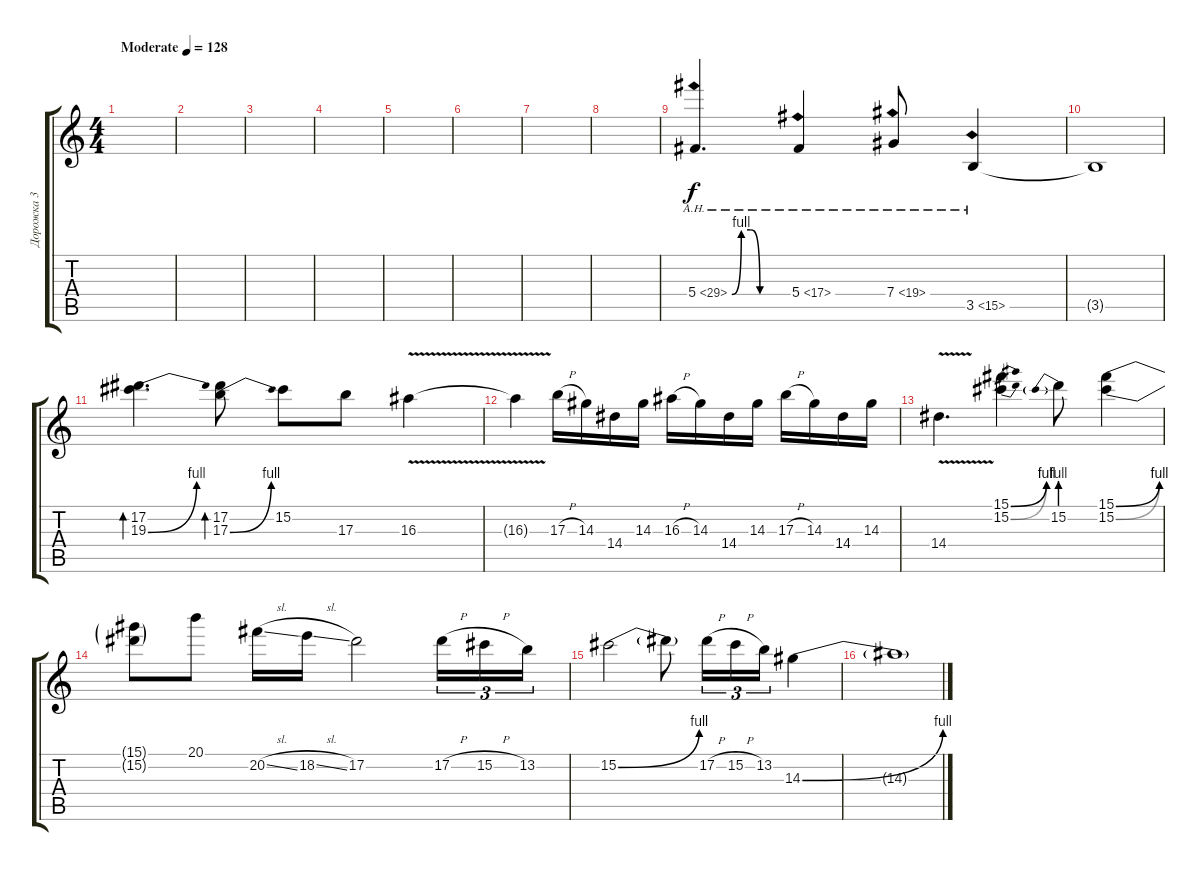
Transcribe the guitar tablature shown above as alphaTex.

\track ("Дорожка 3" "Дорожка 3") {instrument overdrivenguitar}
\staff {score tabs}
\tuning (Eb4 Bb3 Gb3 Db3 Ab2 Eb2) {hide}
\ts (4 4)
\tempo (128 "Moderate")
\clef g2
\ks c
|
|
|
|
|
|
|
|
5.4{be (custom 0 0 10 4 20 4 30 0 60 0) ah 24}.4{d} 5.4{ah 12}.4 7.4{ah 12}.8 3.5{ah 12}.4 |
3.5{t}.1 |
(17.2 19.3{be (bend 0 0 60 4)}).4{d bd 60} (17.2 17.3{be (bend 0 0 60 4)}).8{bd 60} 15.2.8 17.3.8 16.3{v}.4 |
16.3{t}.4 17.3{h}.16 14.3.16 14.4.16 14.3.16 16.3{h}.16 14.3.16 14.4.16 14.3.16 17.3{h}.16 14.3.16 14.4.16 14.3.16 |
14.4{v}.4{d} (15.1{be (bend 0 0 60 4)} 15.2{be (bend 0 0 60 4)}).4 15.2{be (prebend 0 4 60 4)}.8 (15.1{be (bend 0 0 60 4)} 15.2{be (bend 0 0 60 4)}).4 |
(15.1{t} 15.2{t}).8 20.1.8 20.2{sl}.16 18.2{sl}.16 17.2.2 17.2{h}.16{tu (3 2)} 15.2{h}.16{tu (3 2)} 13.2.16{tu (3 2)} |
15.2{be (bend 0 0 60 4)}.2 15.2{t}.8 17.2{h}.16{tu (3 2)} 15.2{h}.16{tu (3 2)} 13.2.16{tu (3 2)} 14.3{be (bend 0 0 60 4)}.4 |
14.3{t}.1
